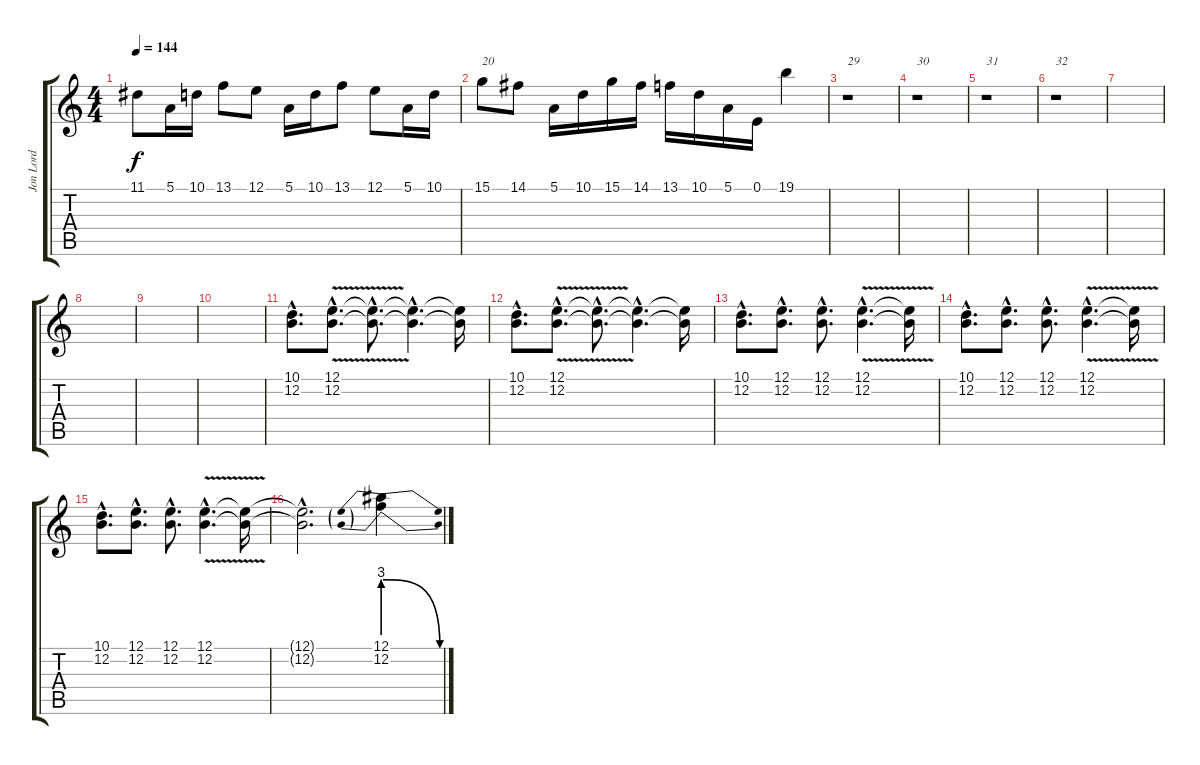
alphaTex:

\track ("Jon Lord" "Jon Lord") {instrument drawbarorgan}
\staff {score tabs}
\tuning (E4 B3 G3 D3 A2 E2) {hide}
\ts (4 4)
\tempo 144
\clef g2
\ks c
11.1.8{dy f} 5.1.16 10.1.16 13.1.8 12.1.8 5.1.16 10.1.16 13.1.8 12.1.8 5.1.16 10.1.16 |
15.1.8{txt "20"} 14.1.8 5.1.16 10.1.16 15.1.16 14.1.16 13.1.16 10.1.16 5.1.16 0.1.16 19.1.4 |
r.1{txt "29"} |
r.1{txt "30"} |
r.1{txt "31"} |
r.1{txt "32"} |
|
|
|
|
(10.1{hac} 12.2{hac}).8{d} (12.1{v hac} 12.2{v hac}).8{d} (12.1{hac t} 12.2{hac t}).8{d} (12.1{hac t} 12.2{hac t}).4{d} (12.1{t} 12.2{t}).16 |
(10.1{hac} 12.2{hac}).8{d} (12.1{v hac} 12.2{v hac}).8{d} (12.1{hac t} 12.2{hac t}).8{d} (12.1{hac t} 12.2{hac t}).4{d} (12.1{t} 12.2{t}).16 |
(10.1{hac} 12.2{hac}).8{d} (12.1{hac} 12.2{hac}).8{d} (12.1{hac} 12.2{hac}).8{d} (12.1{v hac} 12.2{v hac}).4{d} (12.1{t} 12.2{t}).16 |
(10.1{hac} 12.2{hac}).8{d} (12.1{hac} 12.2{hac}).8{d} (12.1{hac} 12.2{hac}).8{d} (12.1{v hac} 12.2{v hac}).4{d} (12.1{t} 12.2{t}).16 |
(10.1{hac} 12.2{hac}).8{d} (12.1{hac} 12.2{hac}).8{d} (12.1{hac} 12.2{hac}).8{d} (12.1{v hac} 12.2{v hac}).4{d} (12.1{t} 12.2{t}).16 |
(12.1{hac t} 12.2{hac t}).2{d} (12.1{be (prebendrelease 0 12 60 0)} 12.2{be (prebendrelease 0 12 60 0)}).4{volume 7}
